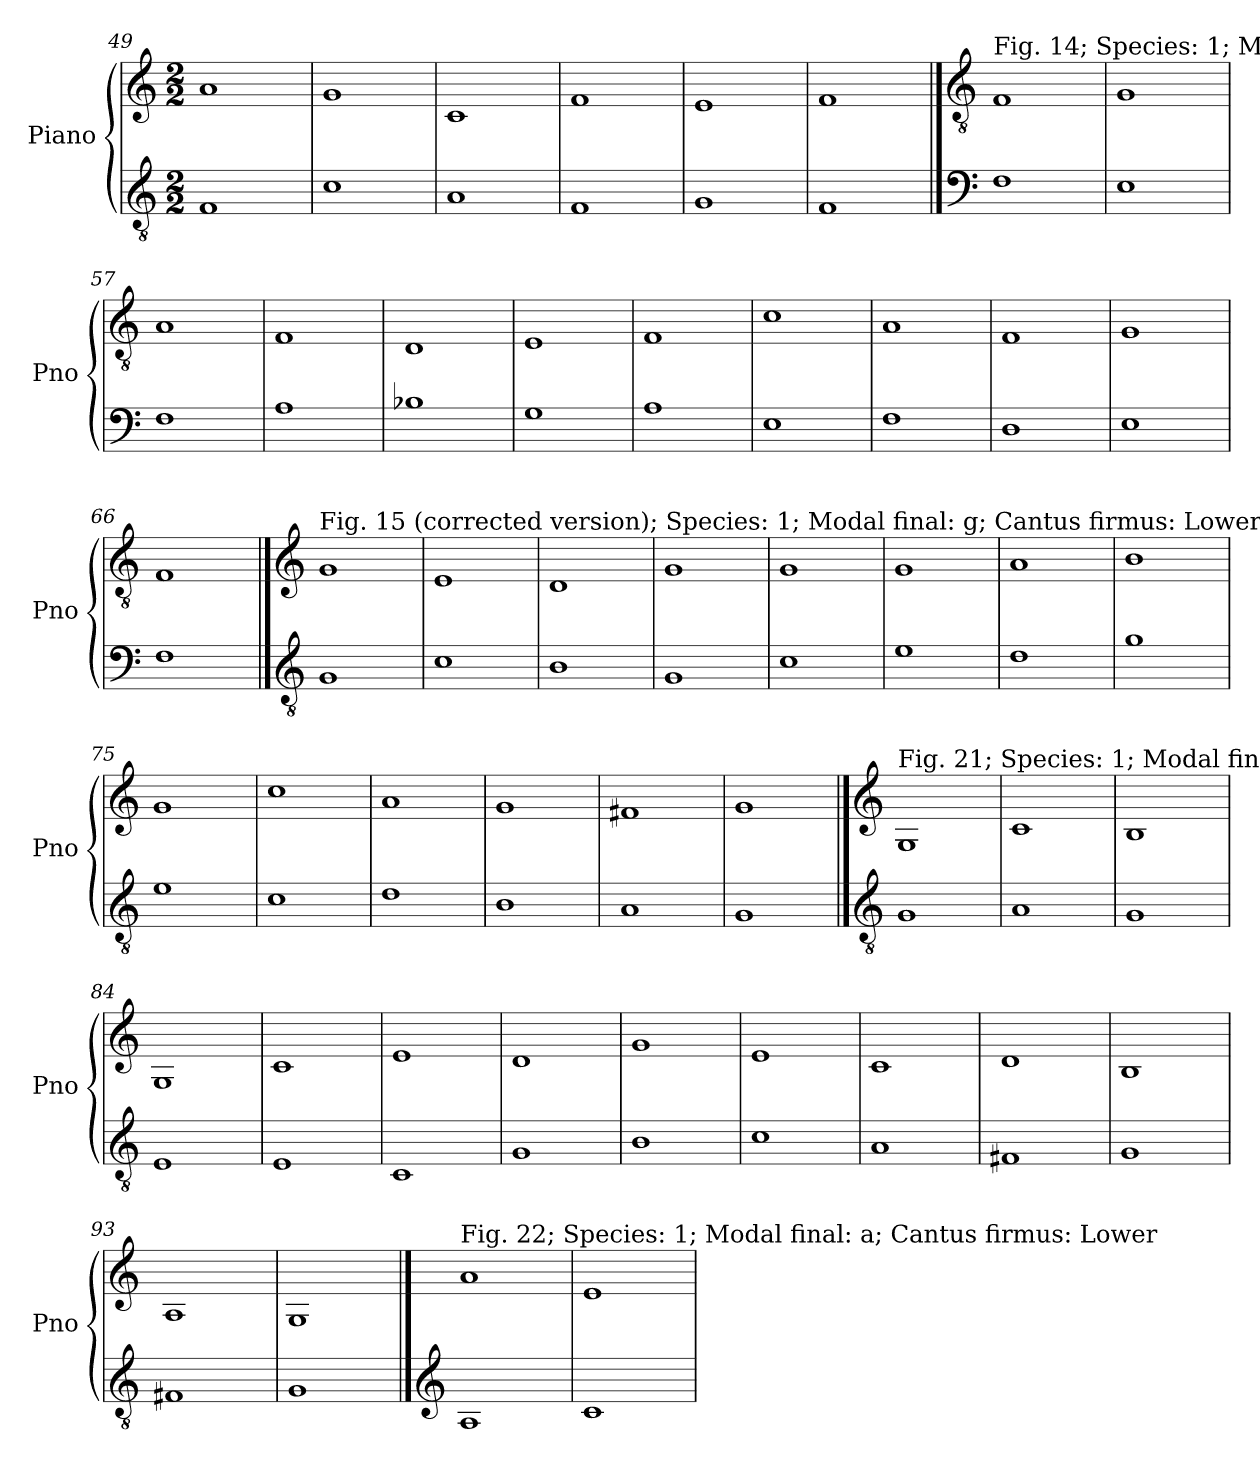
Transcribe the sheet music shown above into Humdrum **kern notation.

**kern	**kern
*part2	*part1
*staff2	*staff1
*I"Piano	*I"Piano
*I'Pno	*I'Pno
*clefGv2	*clefG2
*k[]	*k[]
*M2/2	*M2/2
=49	=49
1F	1a
=50	=50
1c	1g
=51	=51
1A	1c
=52	=52
1F	1f
=53	=53
1G	1e
=54	=54
1F	1f
!!LO:PB:g=z
==55	==55
*clefF4	*clefGv2
!	!LO:TX:a:t=Fig. 14; Species&colon; 1; Modal final&colon; f; Cantus firmus&colon; Upper
1F	1F
=56	=56
1E	1G
=57	=57
1F	1A
=58	=58
1A	1F
=59	=59
1B-X	1D
=60	=60
1G	1E
=61	=61
1A	1F
=62	=62
1E	1c
=63	=63
1F	1A
=64	=64
1D	1F
=65	=65
1E	1G
=66	=66
1F	1F
!!LO:LB:g=z
==67	==67
*clefGv2	*clefG2
!	!LO:TX:a:t=Fig. 15 (corrected version); Species&colon; 1; Modal final&colon; g; Cantus firmus&colon; Lower
1G	1g
=68	=68
1c	1e
=69	=69
1B	1d
=70	=70
1G	1g
=71	=71
1c	1g
=72	=72
1e	1g
=73	=73
1d	1a
=74	=74
1g	1b
=75	=75
1e	1g
=76	=76
1c	1cc
=77	=77
1d	1a
=78	=78
1B	1g
=79	=79
1A	1f#X
=80	=80
1G	1g
!!LO:LB:g=z
==81	==81
*clefGv2	*clefG2
!	!LO:TX:a:t=Fig. 21; Species&colon; 1; Modal final&colon; g; Cantus firmus&colon; Upper
1G	1G
=82	=82
1A	1c
=83	=83
1G	1B
=84	=84
1E	1G
=85	=85
1E	1c
=86	=86
1C	1e
=87	=87
1G	1d
=88	=88
1B	1g
=89	=89
1c	1e
=90	=90
1A	1c
=91	=91
1F#X	1d
=92	=92
1G	1B
=93	=93
1F#X	1A
=94	=94
1G	1G
!!LO:LB:g=z
==95	==95
*clefG2	*
!	!LO:TX:a:t=Fig. 22; Species&colon; 1; Modal final&colon; a; Cantus firmus&colon; Lower
1A	1a
=96	=96
1c	1e
=	=
*-	*-
